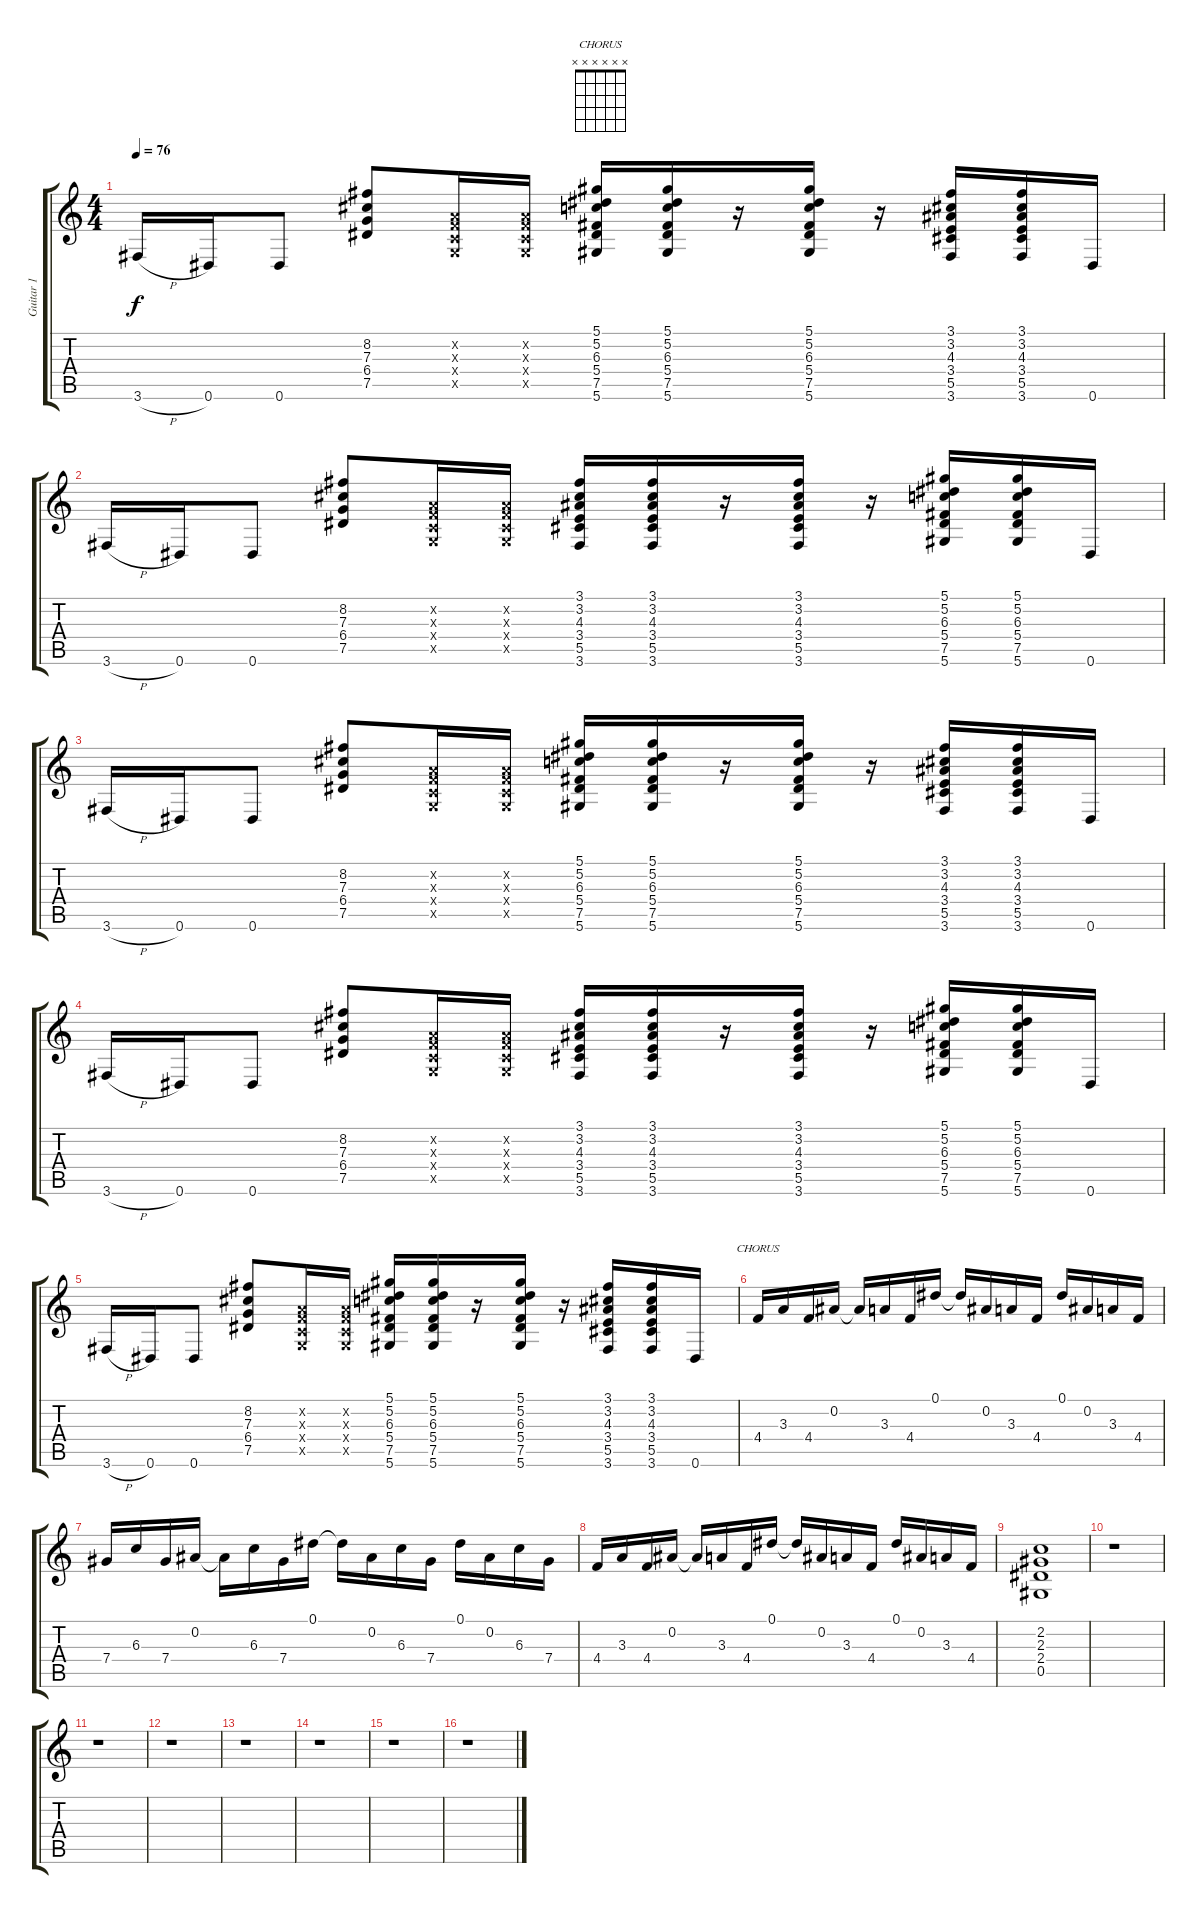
\track ("Guitar 1" "Guitar 1") {instrument distortionguitar}
\staff {score tabs}
\tuning (Eb4 Bb3 Gb3 Db3 Ab2 Eb2) {hide}
\chord ("CHORUS" x x x x x x) {firstfret 0}
\ts (4 4)
\tempo 76
\clef g2
\ks c
3.6{h}.16{dy f} 0.6.16 0.6.8 (8.2 7.3 6.4 7.5).8 (-1.2{x} -1.3{x} -1.4{x} -1.5{x}).16 (-1.2{x} -1.3{x} -1.4{x} -1.5{x}).16 (5.1 5.2 6.3 5.4 7.5 5.6).16 (5.1 5.2 6.3 5.4 7.5 5.6).16 r.16 (5.1 5.2 6.3 5.4 7.5 5.6).16 r.16 (3.1 3.2 4.3 3.4 5.5 3.6).16 (3.1 3.2 4.3 3.4 5.5 3.6).16 0.6.16 |
3.6{h}.16 0.6.16 0.6.8 (8.2 7.3 6.4 7.5).8 (-1.2{x} -1.3{x} -1.4{x} -1.5{x}).16 (-1.2{x} -1.3{x} -1.4{x} -1.5{x}).16 (3.1 3.2 4.3 3.4 5.5 3.6).16 (3.1 3.2 4.3 3.4 5.5 3.6).16 r.16 (3.1 3.2 4.3 3.4 5.5 3.6).16 r.16 (5.1 5.2 6.3 5.4 7.5 5.6).16 (5.1 5.2 6.3 5.4 7.5 5.6).16 0.6.16 |
3.6{h}.16 0.6.16 0.6.8 (8.2 7.3 6.4 7.5).8 (-1.2{x} -1.3{x} -1.4{x} -1.5{x}).16 (-1.2{x} -1.3{x} -1.4{x} -1.5{x}).16 (5.1 5.2 6.3 5.4 7.5 5.6).16 (5.1 5.2 6.3 5.4 7.5 5.6).16 r.16 (5.1 5.2 6.3 5.4 7.5 5.6).16 r.16 (3.1 3.2 4.3 3.4 5.5 3.6).16 (3.1 3.2 4.3 3.4 5.5 3.6).16 0.6.16 |
3.6{h}.16 0.6.16 0.6.8 (8.2 7.3 6.4 7.5).8 (-1.2{x} -1.3{x} -1.4{x} -1.5{x}).16 (-1.2{x} -1.3{x} -1.4{x} -1.5{x}).16 (3.1 3.2 4.3 3.4 5.5 3.6).16 (3.1 3.2 4.3 3.4 5.5 3.6).16 r.16 (3.1 3.2 4.3 3.4 5.5 3.6).16 r.16 (5.1 5.2 6.3 5.4 7.5 5.6).16 (5.1 5.2 6.3 5.4 7.5 5.6).16 0.6.16 |
3.6{h}.16 0.6.16 0.6.8 (8.2 7.3 6.4 7.5).8 (-1.2{x} -1.3{x} -1.4{x} -1.5{x}).16 (-1.2{x} -1.3{x} -1.4{x} -1.5{x}).16 (5.1 5.2 6.3 5.4 7.5 5.6).16 (5.1 5.2 6.3 5.4 7.5 5.6).16 r.16 (5.1 5.2 6.3 5.4 7.5 5.6).16 r.16 (3.1 3.2 4.3 3.4 5.5 3.6).16 (3.1 3.2 4.3 3.4 5.5 3.6).16 0.6.16 |
4.4.16{ch "CHORUS"} 3.3.16 4.4.16 0.2.16 0.2{t}.16 3.3.16 4.4.16 0.1.16 0.1{t}.16 0.2.16 3.3.16 4.4.16 0.1.16 0.2.16 3.3.16 4.4.16 |
7.4.16 6.3.16 7.4.16 0.2.16 0.2{t}.16 6.3.16 7.4.16 0.1.16 0.1{t}.16 0.2.16 6.3.16 7.4.16 0.1.16 0.2.16 6.3.16 7.4.16 |
4.4.16 3.3.16 4.4.16 0.2.16 0.2{t}.16 3.3.16 4.4.16 0.1.16 0.1{t}.16 0.2.16 3.3.16 4.4.16 0.1.16 0.2.16 3.3.16 4.4.16 |
(2.2 2.3 2.4 0.5).1 |
r.1 |
r.1 |
r.1 |
r.1 |
r.1 |
r.1 |
r.1
